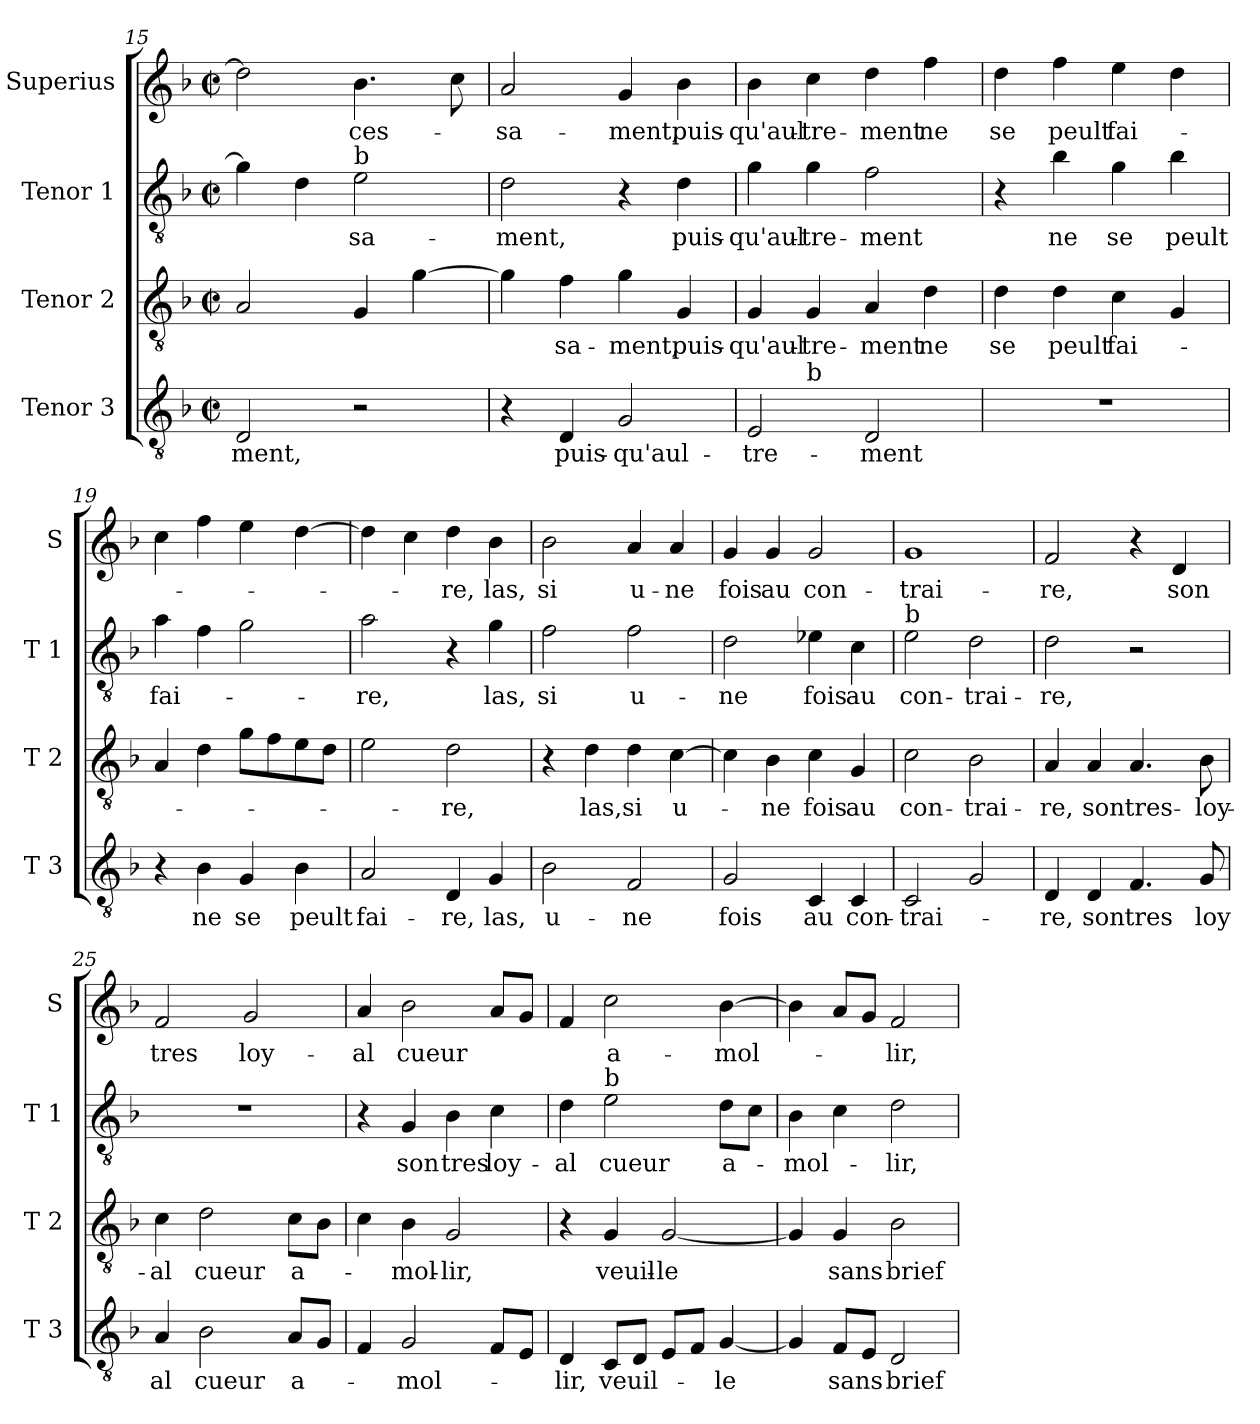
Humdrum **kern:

**kern	**text	**kern	**text	**kern	**text	**kern	**text
*part4	*part4	*part3	*part3	*part2	*part2	*part1	*part1
*staff4	*staff4	*staff3	*staff3	*staff2	*staff2	*staff1	*staff1
*I"Tenor 3	*	*I"Tenor 2	*	*I"Tenor 1	*	*I"Superius	*
*I'T 3	*	*I'T 2	*	*I'T 1	*	*I'S	*
!!LO:PB:g=z
*clefGv2	*	*clefGv2	*	*clefGv2	*	*clefG2	*
*k[b-]	*	*k[b-]	*	*k[b-]	*	*k[b-]	*
*F:	*	*F:	*	*F:	*	*F:	*
*M2/2	*	*M2/2	*	*M2/2	*	*M2/2	*
*met(c|)	*	*met(c|)	*	*met(c|)	*	*met(c|)	*
=15	=15	=15	=15	=15	=15	=15	=15
2D/	-ment,	2A/	.	4g\]	.	2dd\]	.
.	.	.	.	4d\	.	.	.
!	!	!	!	!LO:TX:a:t=b	!	!	!
2r	.	4G/	.	2e\	-sa-	4.b-\	-ces-
.	.	[4g\	.	.	.	.	.
.	.	.	.	.	.	8cc\	.
=16	=16	=16	=16	=16	=16	=16	=16
4r	.	4g\]	.	2d\	-ment,	2a/	-sa-
4D/	puis-	4f\	-sa-	.	.	.	.
2G/	-qu'aul-	4g\	-ment,	4r	.	4g/	-ment,
.	.	4G/	puis-	4d\	puis-	4b-\	puis-
=17	=17	=17	=17	=17	=17	=17	=17
*^	*	*	*	*	*	*	*
2E/	4ryy	-tre-	4G/	-qu'aul-	4g\	-qu'aul-	4b-\	-qu'aul-
!	!LO:TX:a:t=b	!	!	!	!	!	!	!
.	2.ryy	.	4G/	-tre-	4g\	-tre-	4cc\	-tre-
2D/	.	-ment	4A/	-ment	2f\	-ment	4dd\	-ment
.	.	.	4d\	ne	.	.	4ff\	ne
*v	*v	*	*	*	*	*	*	*
=18	=18	=18	=18	=18	=18	=18	=18
1r	.	4d\	se	4r	.	4dd\	se
.	.	4d\	peult	4b-\	ne	4ff\	peult
.	.	4c\	fai-	4g\	se	4ee\	fai-
.	.	4G/	.	4b-\	peult	4dd\	.
=19	=19	=19	=19	=19	=19	=19	=19
4r	.	4A/	.	4a\	fai-	4cc\	.
4B-\	ne	4d\	.	4f\	.	4ff\	.
4G/	se	8g\L	.	2g\	.	4ee\	.
.	.	8f\	.	.	.	.	.
4B-\	peult	8e\	.	.	.	[4dd\	.
.	.	8d\J	.	.	.	.	.
!!LO:LB:g=z
=20	=20	=20	=20	=20	=20	=20	=20
2A/	fai-	2e\	.	2a\	-re,	4dd\]	.
.	.	.	.	.	.	4cc\	.
4D/	-re,	2d\	-re,	4r	.	4dd\	-re,
4G/	las,	.	.	4g\	las,	4b-\	las,
=21	=21	=21	=21	=21	=21	=21	=21
2B-\	u-	4r	.	2f\	si	2b-\	si
.	.	4d\	las,	.	.	.	.
2F/	-ne	4d\	si	2f\	u-	4a/	u-
.	.	[4c\	u-	.	.	4a/	-ne
=22	=22	=22	=22	=22	=22	=22	=22
2G/	fois	4c\]	.	2d\	-ne	4g/	fois
.	.	4B-\	-ne	.	.	4g/	au
4C/	au	4c\	fois	4e-X\	fois	2g/	con-
4C/	con-	4G/	au	4c\	au	.	.
=23	=23	=23	=23	=23	=23	=23	=23
!	!	!	!	!LO:TX:a:t=b	!	!	!
2C/	-trai-	2c\	con-	2e\	con-	1g	-trai-
2G/	.	2B-\	-trai-	2d\	-trai-	.	.
=24	=24	=24	=24	=24	=24	=24	=24
4D/	-re,	4A/	-re,	2d\	-re,	2f/	-re,
4D/	son	4A/	son	.	.	.	.
4.F/	tres	4.A/	tres-	2r	.	4r	.
.	.	.	.	.	.	4d/	son
8G/	loy	8B-\	-loy-	.	.	.	.
!!LO:LB:g=z
=25	=25	=25	=25	=25	=25	=25	=25
4A/	al	4c\	-al	1r	.	2f/	tres
2B-\	cueur	2d\	cueur	.	.	.	.
.	.	.	.	.	.	2g/	loy-
8A/L	a-	8c\L	a-	.	.	.	.
8G/J	.	8B-\J	.	.	.	.	.
=26	=26	=26	=26	=26	=26	=26	=26
4F/	.	4c\	.	4r	.	4a/	-al
2G/	-mol-	4B-\	-mol-	4G/	son	2b-\	cueur
.	.	2G/	-lir,	4B-\	tres	.	.
8F/L	.	.	.	4c\	loy-	8a/L	.
8E/J	.	.	.	.	.	8g/J	.
=27	=27	=27	=27	=27	=27	=27	=27
4D/	-lir,	4r	.	4d\	-al	4f/	.
!	!	!	!	!LO:TX:a:t=b	!	!	!
8C/L	veuil-	4G/	veuil-	2e\	cueur	2cc\	a-
8D/J	.	.	.	.	.	.	.
8E/L	.	[2G/	-le	.	.	.	.
8F/J	.	.	.	.	.	.	.
[4G/	-le	.	.	8d\L	a-	[4b-\	-mol-
.	.	.	.	8c\J	.	.	.
=28	=28	=28	=28	=28	=28	=28	=28
4G/]	.	4G/]	.	4B-\	-mol-	4b-\]	.
8F/L	sans	4G/	sans	4c\	.	8a/L	.
8E/J	.	.	.	.	.	8g/J	.
2D/	brief	2B-\	brief	2d\	-lir,	2f/	-lir,-
=	=	=	=	=	=	=	=
*-	*-	*-	*-	*-	*-	*-	*-
